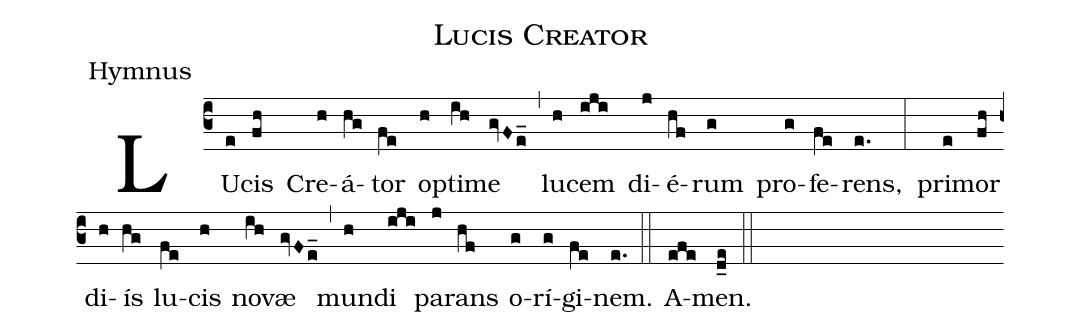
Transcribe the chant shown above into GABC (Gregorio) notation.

name:Lucis Creator;
office-part:Hymnus;
%%
(c3) LU(e)cis(fh) Cre(h)á(hg)tor(fe) op(h)ti(ih)me(gvFe_) (,) lu(h)cem(iji) di(j)é(hf)rum(g) pro(g)fe(fe)rens,(e.) (:)
pri(e)mor(fh) di(h)ís(hg) lu(fe)cis(h) no(ih)væ(gvFe_) (,) mun(h)di(iji) pa(j)rans(hf) o(g)rí(g)gi(fe)nem.(e.) (::) A(efe)men.(d_e) (::)
